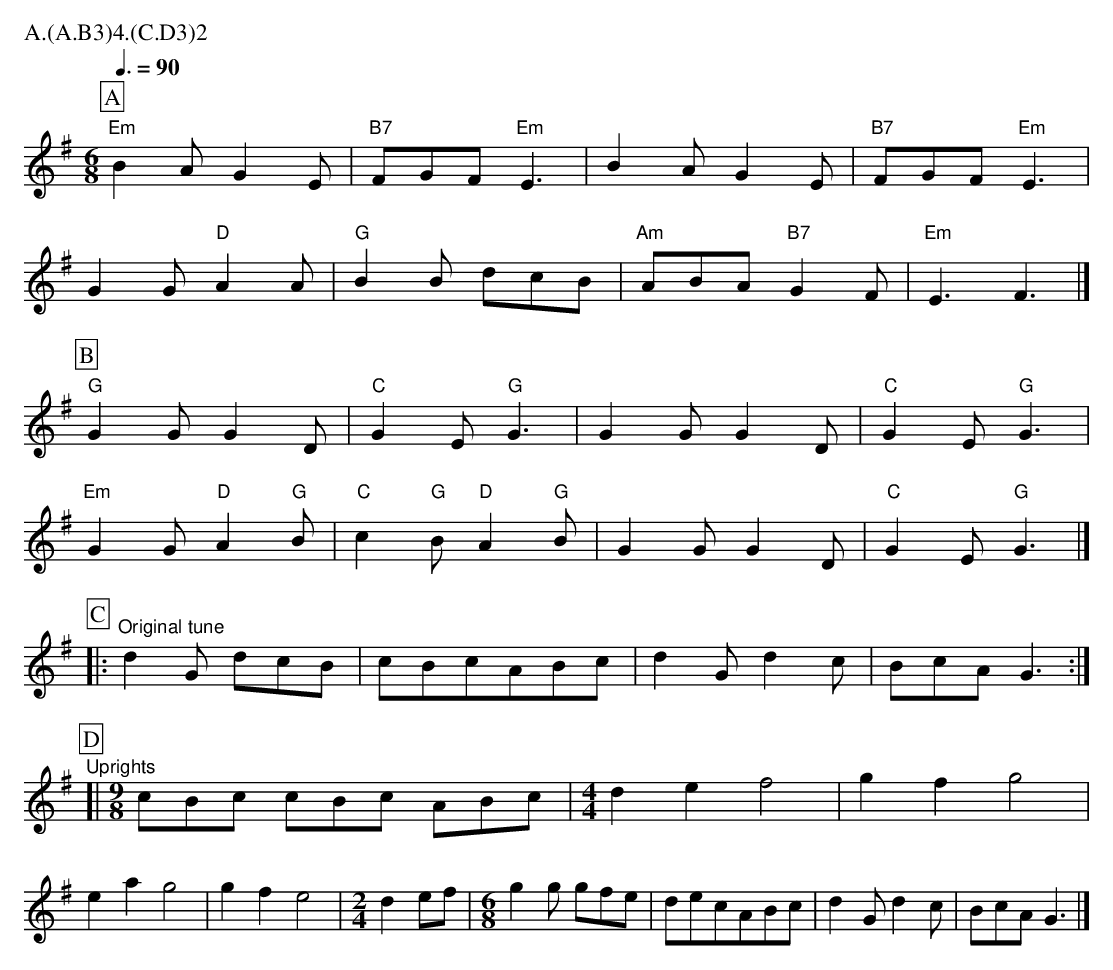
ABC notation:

X:1
T:Queen's Delight Bucknell Xmas
M:6/8
L:1/8
Q:3/8=90
P: A.(A.B3)4.(C.D3)2
K:Em
P:A
"Em"B2A G2E|"B7"FGF "Em"E3|B2A G2E|"B7"FGF "Em"E3|
G2G "D"A2A|"G"B2B dcB|"Am"ABA "B7"G2F|"Em"E3 F3|]
P:B
"G"G2G G2D|"C"G2E "G"G3|G2G G2D|"C"G2E "G"G3|
"Em"G2G "D"A2"G"B|"C"c2"G"B "D"A2"G"B|G2G G2D|"C"G2E "G"G3|]
K:G
P:C
[|:"^Original tune" d2 G dcB | cBcABc | d2 G d2 c | BcA G3 :|]
P:D
"^Uprights" [|[M:9/8]cBc cBc  ABc |[M:4/4]d2 e2 f4|  g2 f2 g4 |
e2 a2 g4 | g2 f2 e4 |[M:2/4]d2 ef |[M:6/8] g2 g gfe | decABc | d2 G d2 c | BcA G3 |]
